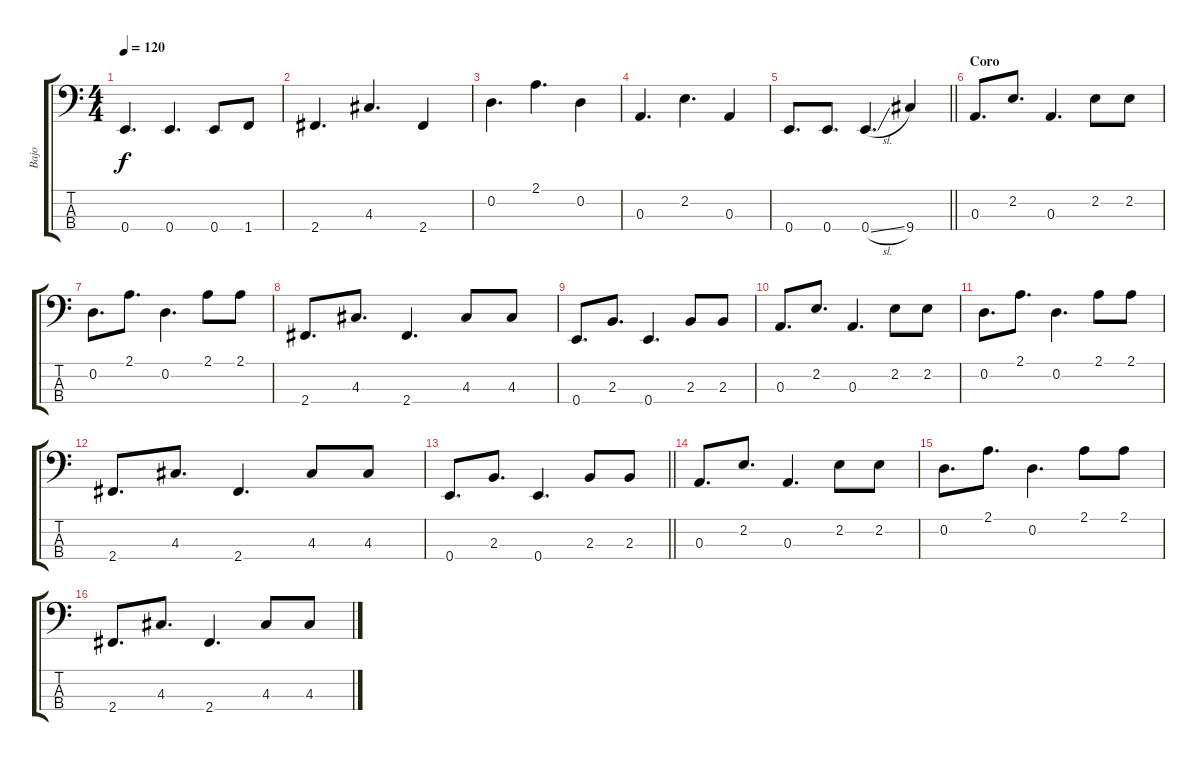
\track ("Bajo" "Bajo") {instrument electricbassfinger}
\staff {score tabs}
\tuning (G2 D2 A1 E1) {hide}
\ts (4 4)
\tempo 120
\clef f4
\ks c
0.4.4{d dy f} 0.4.4{d} 0.4.8 1.4.8 |
2.4.4{d} 4.3.4{d} 2.4.4 |
0.2.4{d} 2.1.4{d} 0.2.4 |
0.3.4{d} 2.2.4{d} 0.3.4 |
\barLineRight lightlight
0.4.8{d} 0.4.8{d} 0.4{sl}.4{d} 9.4.4 |
\section ("" "Coro")
0.3.8{d} 2.2.8{d} 0.3.4{d} 2.2.8 2.2.8 |
0.2.8{d} 2.1.8{d} 0.2.4{d} 2.1.8 2.1.8 |
2.4.8{d} 4.3.8{d} 2.4.4{d} 4.3.8 4.3.8 |
0.4.8{d} 2.3.8{d} 0.4.4{d} 2.3.8 2.3.8 |
0.3.8{d} 2.2.8{d} 0.3.4{d} 2.2.8 2.2.8 |
0.2.8{d} 2.1.8{d} 0.2.4{d} 2.1.8 2.1.8 |
2.4.8{d} 4.3.8{d} 2.4.4{d} 4.3.8 4.3.8 |
\barLineRight lightlight
0.4.8{d} 2.3.8{d} 0.4.4{d} 2.3.8 2.3.8 |
\section ("" "")
0.3.8{d} 2.2.8{d} 0.3.4{d} 2.2.8 2.2.8 |
0.2.8{d} 2.1.8{d} 0.2.4{d} 2.1.8 2.1.8 |
2.4.8{d} 4.3.8{d} 2.4.4{d} 4.3.8 4.3.8
